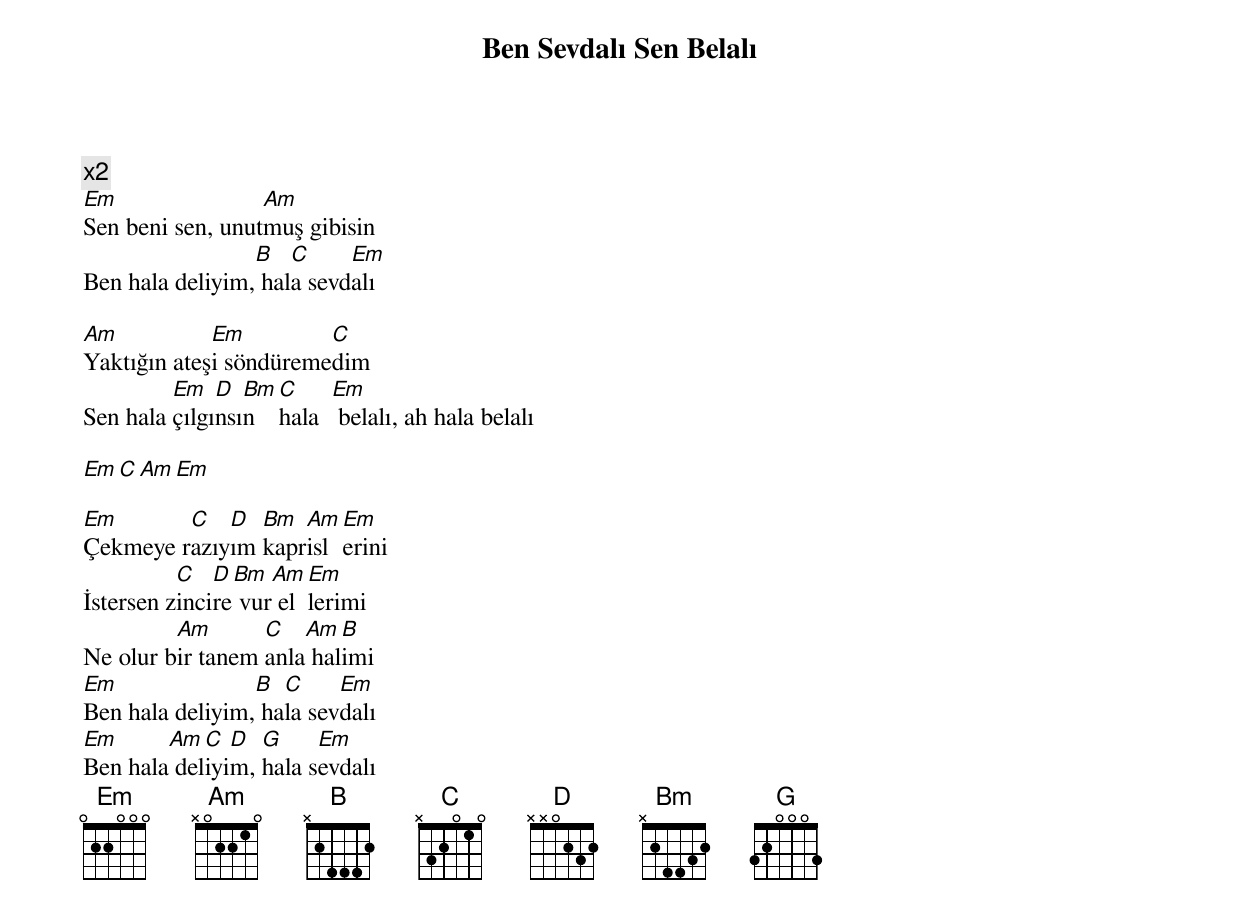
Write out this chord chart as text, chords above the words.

{title: Ben Sevdalı Sen Belalı}
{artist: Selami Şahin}

x2
Em                Am
Sen beni sen, unutmuş gibisin
                 B   C     Em
Ben hala deliyim, hala sevdalı

Am           Em         C
Yaktığın ateşi söndüremedim
         Em   D  Bm C     Em
Sen hala çılgınsın  hala   belalı, ah hala belalı

Em C Am Em

Em       C   D  Bm  Am Em
Çekmeye razıyım kaprislerini
          C   D Bm  Am Em
İstersen zincire vur ellerimi
         Am       C   Am  B
Ne olur bir tanem anla halimi
Em               B  C     Em
Ben hala deliyim, hala sevdalı
Em      Am  C  D  G     Em
Ben hala deliyim, hala sevdalı
